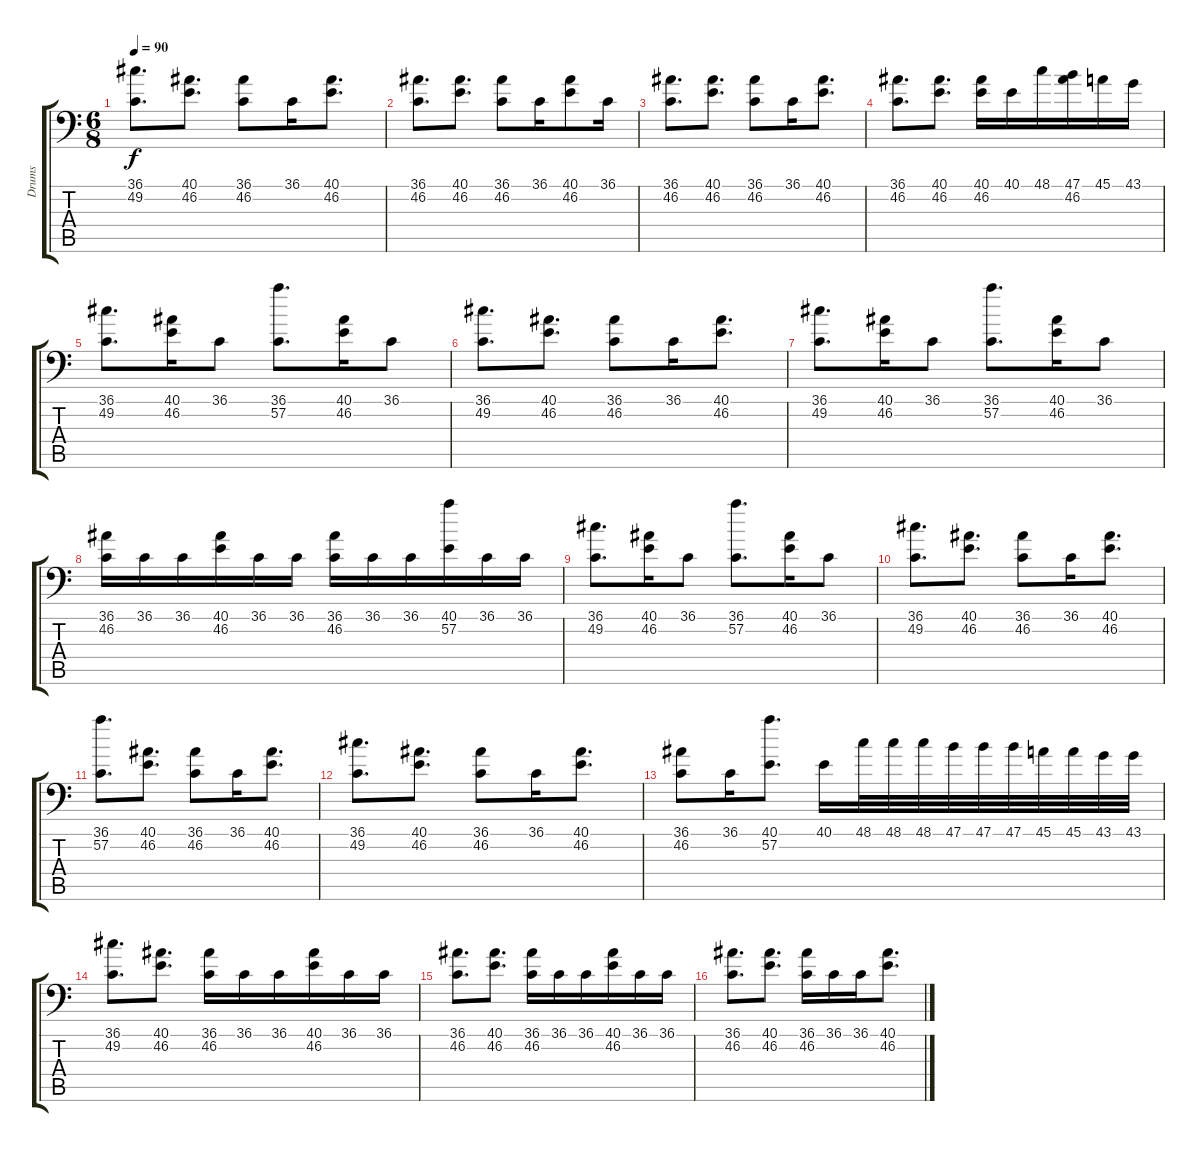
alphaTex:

\track ("Drums" "Drums") {instrument acousticgrandpiano}
\staff {score tabs}
\tuning (C-1 C-1 C-1 C-1 C-1 C-1) {hide}
\ts (6 8)
\tempo 90
\clef f4
\ks c
(36.1 49.2).8{d dy f} (40.1 46.2).8{d} (36.1 46.2).8 36.1.16 (40.1 46.2).8{d} |
(36.1 46.2).8{d} (40.1 46.2).8{d} (36.1 46.2).8 36.1.16 (40.1 46.2).8 36.1.16 |
(36.1 46.2).8{d} (40.1 46.2).8{d} (36.1 46.2).8 36.1.16 (40.1 46.2).8{d} |
(36.1 46.2).8{d} (40.1 46.2).8{d} (40.1 46.2).16 40.1.16 48.1.16 (47.1 46.2).16 45.1.16 43.1.16 |
(36.1 49.2).8{d} (40.1 46.2).16 36.1.8 (36.1 57.2).8{d} (40.1 46.2).16 36.1.8 |
(36.1 49.2).8{d} (40.1 46.2).8{d} (36.1 46.2).8 36.1.16 (40.1 46.2).8{d} |
(36.1 49.2).8{d} (40.1 46.2).16 36.1.8 (36.1 57.2).8{d} (40.1 46.2).16 36.1.8 |
(36.1 46.2).16 36.1.16 36.1.16 (40.1 46.2).16 36.1.16 36.1.16 (36.1 46.2).16 36.1.16 36.1.16 (40.1 57.2).16 36.1.16 36.1.16 |
(36.1 49.2).8{d} (40.1 46.2).16 36.1.8 (36.1 57.2).8{d} (40.1 46.2).16 36.1.8 |
(36.1 49.2).8{d} (40.1 46.2).8{d} (36.1 46.2).8 36.1.16 (40.1 46.2).8{d} |
(36.1 57.2).8{d} (40.1 46.2).8{d} (36.1 46.2).8 36.1.16 (40.1 46.2).8{d} |
(36.1 49.2).8{d} (40.1 46.2).8{d} (36.1 46.2).8 36.1.16 (40.1 46.2).8{d} |
(36.1 46.2).8 36.1.16 (40.1 57.2).8{d} 40.1.16 48.1.32 48.1.32 48.1.32 47.1.32 47.1.32 47.1.32 45.1.32 45.1.32 43.1.32 43.1.32 |
(36.1 49.2).8{d} (40.1 46.2).8{d} (36.1 46.2).16 36.1.16 36.1.16 (40.1 46.2).16 36.1.16 36.1.16 |
(36.1 46.2).8{d} (40.1 46.2).8{d} (36.1 46.2).16 36.1.16 36.1.16 (40.1 46.2).16 36.1.16 36.1.16 |
(36.1 46.2).8{d} (40.1 46.2).8{d} (36.1 46.2).16 36.1.16 36.1.16 (40.1 46.2).8{d}
